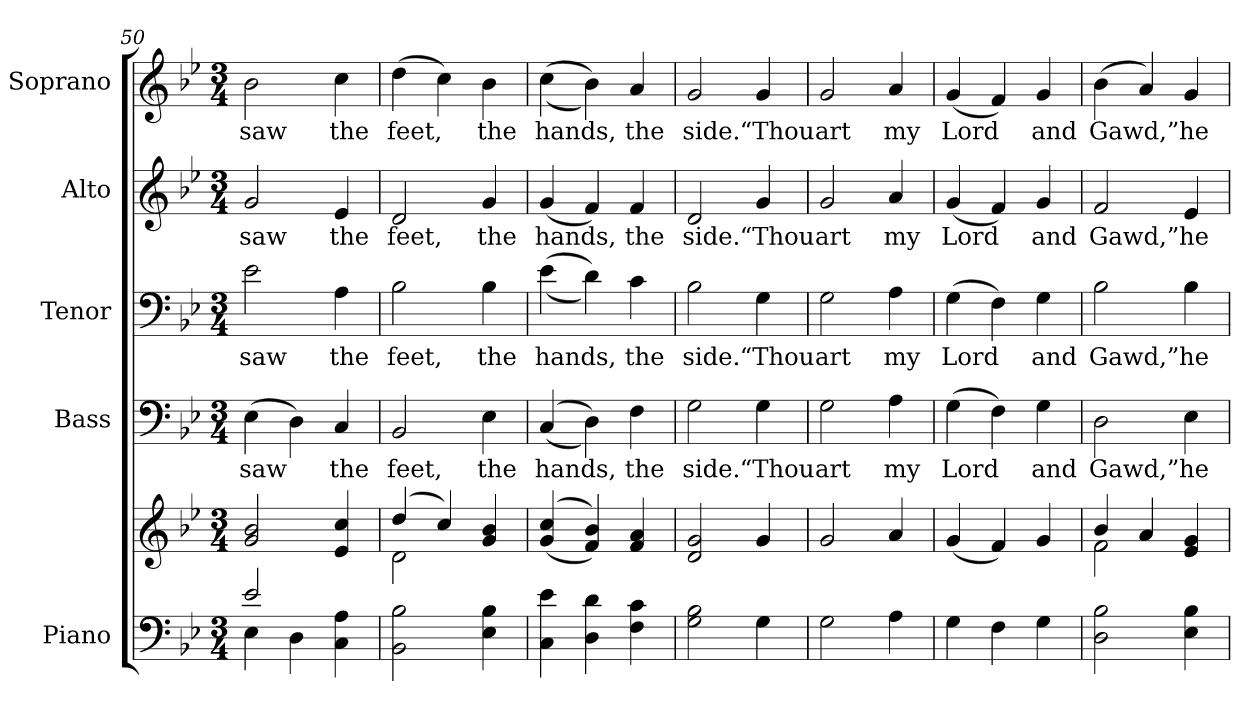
**kern	**kern	**kern	**text	**kern	**text	**kern	**text	**kern	**text
*part5	*part5	*part4	*part4	*part3	*part3	*part2	*part2	*part1	*part1
*staff6	*staff5	*staff4	*staff4	*staff3	*staff3	*staff2	*staff2	*staff1	*staff1
*I"Piano	*	*I"Bass	*	*I"Tenor	*	*I"Alto	*	*I"Soprano	*
*I'Pno.	*	*I'B.	*	*I'T.	*	*I'A.	*	*I'S.	*
*clefF4	*clefG2	*clefF4	*	*clefF4	*	*clefG2	*	*clefG2	*
*k[b-e-]	*k[b-e-]	*k[b-e-]	*	*k[b-e-]	*	*k[b-e-]	*	*k[b-e-]	*
*B-:	*B-:	*B-:	*	*B-:	*	*B-:	*	*B-:	*
*M3/4	*M3/4	*M3/4	*	*M3/4	*	*M3/4	*	*M3/4	*
=50	=50	=50	=50	=50	=50	=50	=50	=50	=50
*^	*	*	*	*	*	*	*	*	*
!	!	!	!	!LO:LY:b:color=#000000	!	!	!	!	!	!
!	!	!	!	!	!	!LO:LY:b:color=#000000	!	!	!	!
!	!	!	!	!	!	!	!	!LO:LY:b:color=#000000	!	!
!	!	!	!	!	!	!	!	!	!	!LO:LY:b:color=#000000
2e-i/	4E-i\	2gi/ 2b-i	(4E-i\	saw	2e-i\	saw	2gi/	saw	2b-i\	saw
.	4Di\	.	4Di\)	.	.	.	.	.	.	.
!	!	!	!	!LO:LY:b:color=#000000	!	!	!	!	!	!
!	!	!	!	!	!	!LO:LY:b:color=#000000	!	!	!	!
!	!	!	!	!	!	!	!	!LO:LY:b:color=#000000	!	!
!	!	!	!	!	!	!	!	!	!	!LO:LY:b:color=#000000
4Ci\ 4Ai	4ryy	4e-i/ 4cci	4Ci/	the	4Ai\	the	4e-i/	the	4cci\	the
*v	*v	*	*	*	*	*	*	*	*	*
!!LO:PB:g=z
=51	=51	=51	=51	=51	=51	=51	=51	=51	=51
*	*^	*	*	*	*	*	*	*	*
*^	*	*	*	*	*	*	*	*	*	*
!	!	!	!	!	!LO:LY:b:color=#000000	!	!	!	!	!	!
*v	*v	*	*	*	*	*	*	*	*	*	*
*^	*	*	*	*	*	*	*	*	*	*
!	!	!	!	!	!	!	!LO:LY:b:color=#000000	!	!	!	!
*v	*v	*	*	*	*	*	*	*	*	*	*
*^	*	*	*	*	*	*	*	*	*	*
!	!	!	!	!	!	!	!	!	!LO:LY:b:color=#000000	!	!
*v	*v	*	*	*	*	*	*	*	*	*	*
*^	*	*	*	*	*	*	*	*	*	*
!	!	!	!	!	!	!	!	!	!	!	!LO:LY:b:color=#000000
*v	*v	*	*	*	*	*	*	*	*	*	*
2BB-i\ 2B-i	(4ddi/	2di\	2BB-i/	feet,	2B-i\	feet,	2di/	feet,	(4ddi\	feet,
.	4cci/)	.	.	.	.	.	.	.	4cci\)	.
!	!	!	!	!LO:LY:b:color=#000000	!	!	!	!	!	!
!	!	!	!	!	!	!LO:LY:b:color=#000000	!	!	!	!
!	!	!	!	!	!	!	!	!LO:LY:b:color=#000000	!	!
!	!	!	!	!	!	!	!	!	!	!LO:LY:b:color=#000000
4E-i\ 4B-i	4gi/ 4b-i	4ryy	4E-i\	the	4B-i\	the	4gi/	the	4b-i\	the
*	*v	*v	*	*	*	*	*	*	*	*
=52	=52	=52	=52	=52	=52	=52	=52	=52	=52
*	*^	*	*	*	*	*	*	*	*
!	!	!	!	!LO:LY:b:color=#000000	!	!	!	!	!	!
*	*v	*v	*	*	*	*	*	*	*	*
*	*^	*	*	*	*	*	*	*	*
!	!	!	!	!	!	!LO:LY:b:color=#000000	!	!	!	!
*	*v	*v	*	*	*	*	*	*	*	*
*	*^	*	*	*	*	*	*	*	*
!	!	!	!	!	!	!	!	!LO:LY:b:color=#000000	!	!
*	*v	*v	*	*	*	*	*	*	*	*
*	*^	*	*	*	*	*	*	*	*
!	!	!	!	!	!	!	!	!	!	!LO:LY:b:color=#000000
*	*v	*v	*	*	*	*	*	*	*	*
4Ci\ 4e-i	((4gi/ 4cci	((4Ci/	hands,	((4e-i\	hands,	(4gi/	hands,	((4cci\	hands,
4Di\ 4di	4fi/ 4b-i))	4Di\))	.	4di\))	.	4fi/)	.	4b-i\))	.
!	!	!	!LO:LY:b:color=#000000	!	!	!	!	!	!
!	!	!	!	!	!LO:LY:b:color=#000000	!	!	!	!
!	!	!	!	!	!	!	!LO:LY:b:color=#000000	!	!
!	!	!	!	!	!	!	!	!	!LO:LY:b:color=#000000
4Fi\ 4ci	4fi/ 4ai	4Fi\	the	4ci\	the	4fi/	the	4ai/	the
!!LO:PB:g=z
=53	=53	=53	=53	=53	=53	=53	=53	=53	=53
!	!	!	!LO:LY:b:color=#000000	!	!	!	!	!	!
!	!	!	!	!	!LO:LY:b:color=#000000	!	!	!	!
!	!	!	!	!	!	!	!LO:LY:b:color=#000000	!	!
!	!	!	!	!	!	!	!	!	!LO:LY:b:color=#000000
2Gi\ 2B-i	2di/ 2gi	2Gi\	side.	2B-i\	side.	2di/	side.	2gi/	side.
!	!	!	!LO:LY:b:color=#000000	!	!	!	!	!	!
!	!	!	!	!	!LO:LY:b:color=#000000	!	!	!	!
!	!	!	!	!	!	!	!LO:LY:b:color=#000000	!	!
!	!	!	!	!	!	!	!	!	!LO:LY:b:color=#000000
4Gi\	4gi/	4Gi\	“Thou	4Gi\	“Thou	4gi/	“Thou	4gi/	“Thou
=54	=54	=54	=54	=54	=54	=54	=54	=54	=54
!	!	!	!LO:LY:b:color=#000000	!	!	!	!	!	!
!	!	!	!	!	!LO:LY:b:color=#000000	!	!	!	!
!	!	!	!	!	!	!	!LO:LY:b:color=#000000	!	!
!	!	!	!	!	!	!	!	!	!LO:LY:b:color=#000000
2Gi\	2gi/	2Gi\	art	2Gi\	art	2gi/	art	2gi/	art
!	!	!	!LO:LY:b:color=#000000	!	!	!	!	!	!
!	!	!	!	!	!LO:LY:b:color=#000000	!	!	!	!
!	!	!	!	!	!	!	!LO:LY:b:color=#000000	!	!
!	!	!	!	!	!	!	!	!	!LO:LY:b:color=#000000
4Ai\	4ai/	4Ai\	my	4Ai\	my	4ai/	my	4ai/	my
!!LO:PB:g=z
=55	=55	=55	=55	=55	=55	=55	=55	=55	=55
!	!	!	!LO:LY:b:color=#000000	!	!	!	!	!	!
!	!	!	!	!	!LO:LY:b:color=#000000	!	!	!	!
!	!	!	!	!	!	!	!LO:LY:b:color=#000000	!	!
!	!	!	!	!	!	!	!	!	!LO:LY:b:color=#000000
4Gi\	(4gi/	(4Gi\	Lord	(4Gi\	Lord	(4gi/	Lord	(4gi/	Lord
4Fi\	4fi/)	4Fi\)	.	4Fi\)	.	4fi/)	.	4fi/)	.
!	!	!	!LO:LY:b:color=#000000	!	!	!	!	!	!
!	!	!	!	!	!LO:LY:b:color=#000000	!	!	!	!
!	!	!	!	!	!	!	!LO:LY:b:color=#000000	!	!
!	!	!	!	!	!	!	!	!	!LO:LY:b:color=#000000
4Gi\	4gi/	4Gi\	and	4Gi\	and	4gi/	and	4gi/	and
=56	=56	=56	=56	=56	=56	=56	=56	=56	=56
*	*^	*	*	*	*	*	*	*	*
!	!	!	!	!LO:LY:b:color=#000000	!	!	!	!	!	!
!	!	!	!	!	!	!LO:LY:b:color=#000000	!	!	!	!
!	!	!	!	!	!	!	!	!LO:LY:b:color=#000000	!	!
!	!	!	!	!	!	!	!	!	!	!LO:LY:b:color=#000000
2Di\ 2B-i	4b-i/	2fi\	2Di\	Gawd,”	2B-i\	Gawd,”	2fi/	Gawd,”	(4b-i\	Gawd,”
.	4ai/	.	.	.	.	.	.	.	4ai/)	.
!	!	!	!	!LO:LY:b:color=#000000	!	!	!	!	!	!
!	!	!	!	!	!	!LO:LY:b:color=#000000	!	!	!	!
!	!	!	!	!	!	!	!	!LO:LY:b:color=#000000	!	!
!	!	!	!	!	!	!	!	!	!	!LO:LY:b:color=#000000
4E-i\ 4B-i	4e-i/ 4gi	4ryy	4E-i\	he	4B-i\	he	4e-i/	he	4gi/	he
*	*v	*v	*	*	*	*	*	*	*	*
=	=	=	=	=	=	=	=	=	=
*-	*-	*-	*-	*-	*-	*-	*-	*-	*-
